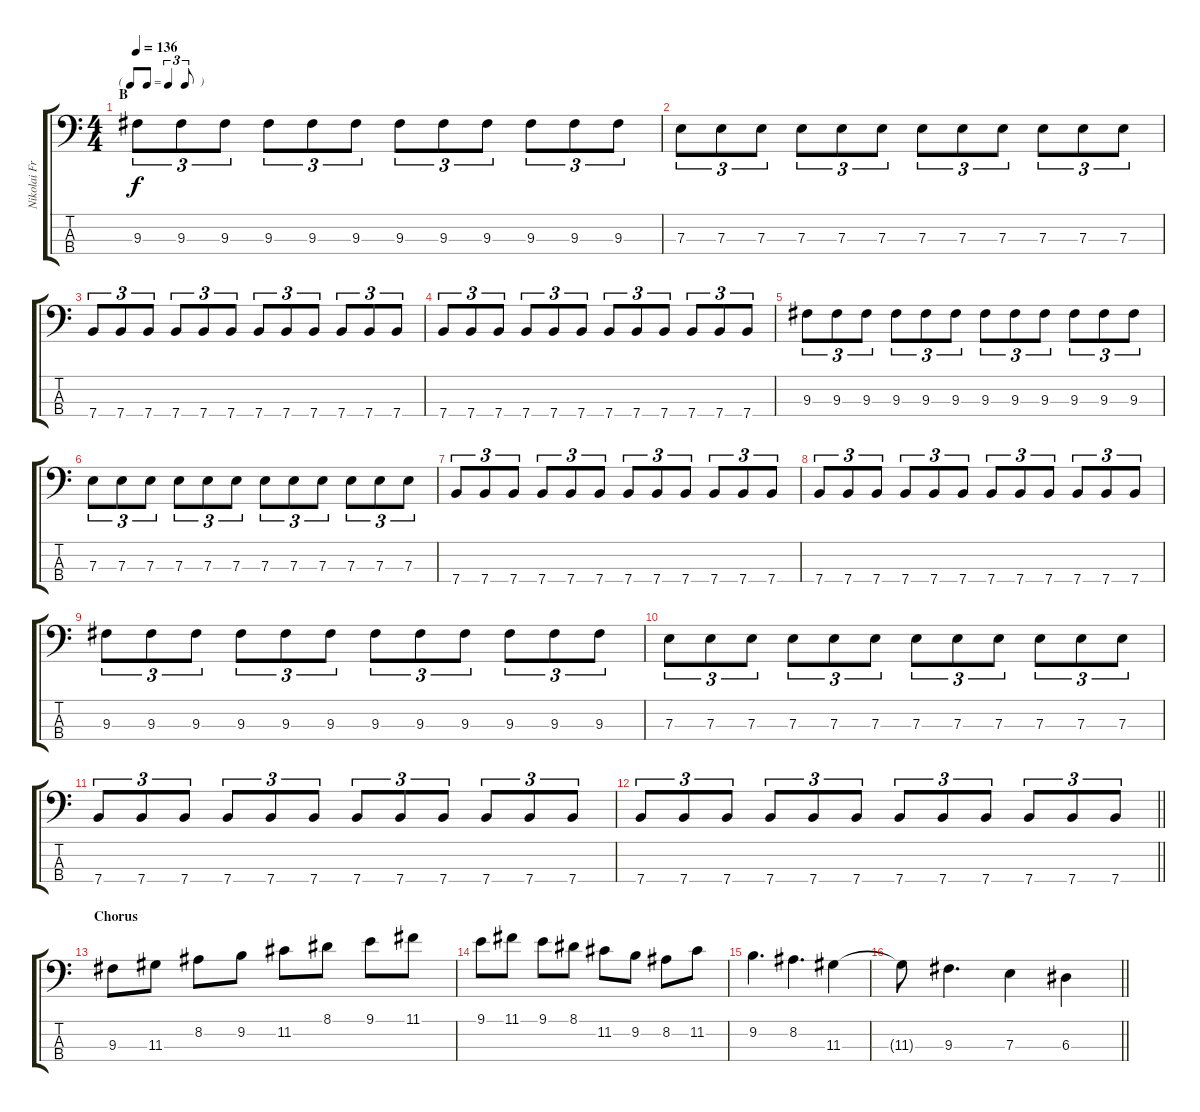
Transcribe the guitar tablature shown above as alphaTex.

\track ("Nikolai Fraiture" "Nikolai Fr") {instrument electricbasspick}
\staff {score tabs}
\tuning (G2 D2 A1 E1) {hide}
\ts (4 4)
\tf triplet8th
\section ("" "B")
\tempo 136
\clef f4
\ks c
9.3.8{tu (3 2) dy f} 9.3.8{tu (3 2)} 9.3.8{tu (3 2)} 9.3.8{tu (3 2)} 9.3.8{tu (3 2)} 9.3.8{tu (3 2)} 9.3.8{tu (3 2)} 9.3.8{tu (3 2)} 9.3.8{tu (3 2)} 9.3.8{tu (3 2)} 9.3.8{tu (3 2)} 9.3.8{tu (3 2)} |
7.3.8{tu (3 2)} 7.3.8{tu (3 2)} 7.3.8{tu (3 2)} 7.3.8{tu (3 2)} 7.3.8{tu (3 2)} 7.3.8{tu (3 2)} 7.3.8{tu (3 2)} 7.3.8{tu (3 2)} 7.3.8{tu (3 2)} 7.3.8{tu (3 2)} 7.3.8{tu (3 2)} 7.3.8{tu (3 2)} |
7.4.8{tu (3 2)} 7.4.8{tu (3 2)} 7.4.8{tu (3 2)} 7.4.8{tu (3 2)} 7.4.8{tu (3 2)} 7.4.8{tu (3 2)} 7.4.8{tu (3 2)} 7.4.8{tu (3 2)} 7.4.8{tu (3 2)} 7.4.8{tu (3 2)} 7.4.8{tu (3 2)} 7.4.8{tu (3 2)} |
7.4.8{tu (3 2)} 7.4.8{tu (3 2)} 7.4.8{tu (3 2)} 7.4.8{tu (3 2)} 7.4.8{tu (3 2)} 7.4.8{tu (3 2)} 7.4.8{tu (3 2)} 7.4.8{tu (3 2)} 7.4.8{tu (3 2)} 7.4.8{tu (3 2)} 7.4.8{tu (3 2)} 7.4.8{tu (3 2)} |
9.3.8{tu (3 2)} 9.3.8{tu (3 2)} 9.3.8{tu (3 2)} 9.3.8{tu (3 2)} 9.3.8{tu (3 2)} 9.3.8{tu (3 2)} 9.3.8{tu (3 2)} 9.3.8{tu (3 2)} 9.3.8{tu (3 2)} 9.3.8{tu (3 2)} 9.3.8{tu (3 2)} 9.3.8{tu (3 2)} |
7.3.8{tu (3 2)} 7.3.8{tu (3 2)} 7.3.8{tu (3 2)} 7.3.8{tu (3 2)} 7.3.8{tu (3 2)} 7.3.8{tu (3 2)} 7.3.8{tu (3 2)} 7.3.8{tu (3 2)} 7.3.8{tu (3 2)} 7.3.8{tu (3 2)} 7.3.8{tu (3 2)} 7.3.8{tu (3 2)} |
7.4.8{tu (3 2)} 7.4.8{tu (3 2)} 7.4.8{tu (3 2)} 7.4.8{tu (3 2)} 7.4.8{tu (3 2)} 7.4.8{tu (3 2)} 7.4.8{tu (3 2)} 7.4.8{tu (3 2)} 7.4.8{tu (3 2)} 7.4.8{tu (3 2)} 7.4.8{tu (3 2)} 7.4.8{tu (3 2)} |
7.4.8{tu (3 2)} 7.4.8{tu (3 2)} 7.4.8{tu (3 2)} 7.4.8{tu (3 2)} 7.4.8{tu (3 2)} 7.4.8{tu (3 2)} 7.4.8{tu (3 2)} 7.4.8{tu (3 2)} 7.4.8{tu (3 2)} 7.4.8{tu (3 2)} 7.4.8{tu (3 2)} 7.4.8{tu (3 2)} |
9.3.8{tu (3 2)} 9.3.8{tu (3 2)} 9.3.8{tu (3 2)} 9.3.8{tu (3 2)} 9.3.8{tu (3 2)} 9.3.8{tu (3 2)} 9.3.8{tu (3 2)} 9.3.8{tu (3 2)} 9.3.8{tu (3 2)} 9.3.8{tu (3 2)} 9.3.8{tu (3 2)} 9.3.8{tu (3 2)} |
7.3.8{tu (3 2)} 7.3.8{tu (3 2)} 7.3.8{tu (3 2)} 7.3.8{tu (3 2)} 7.3.8{tu (3 2)} 7.3.8{tu (3 2)} 7.3.8{tu (3 2)} 7.3.8{tu (3 2)} 7.3.8{tu (3 2)} 7.3.8{tu (3 2)} 7.3.8{tu (3 2)} 7.3.8{tu (3 2)} |
7.4.8{tu (3 2)} 7.4.8{tu (3 2)} 7.4.8{tu (3 2)} 7.4.8{tu (3 2)} 7.4.8{tu (3 2)} 7.4.8{tu (3 2)} 7.4.8{tu (3 2)} 7.4.8{tu (3 2)} 7.4.8{tu (3 2)} 7.4.8{tu (3 2)} 7.4.8{tu (3 2)} 7.4.8{tu (3 2)} |
\barLineRight lightlight
7.4.8{tu (3 2)} 7.4.8{tu (3 2)} 7.4.8{tu (3 2)} 7.4.8{tu (3 2)} 7.4.8{tu (3 2)} 7.4.8{tu (3 2)} 7.4.8{tu (3 2)} 7.4.8{tu (3 2)} 7.4.8{tu (3 2)} 7.4.8{tu (3 2)} 7.4.8{tu (3 2)} 7.4.8{tu (3 2)} |
\section ("" "Chorus")
9.3.8 11.3.8 8.2.8 9.2.8 11.2.8 8.1.8 9.1.8 11.1.8 |
9.1.8 11.1.8 9.1.8 8.1.8 11.2.8 9.2.8 8.2.8 11.2.8 |
9.2.4{d} 8.2.4{d} 11.3.4 |
\barLineRight lightlight
11.3{t}.8 9.3.4{d} 7.3.4 6.3.4
